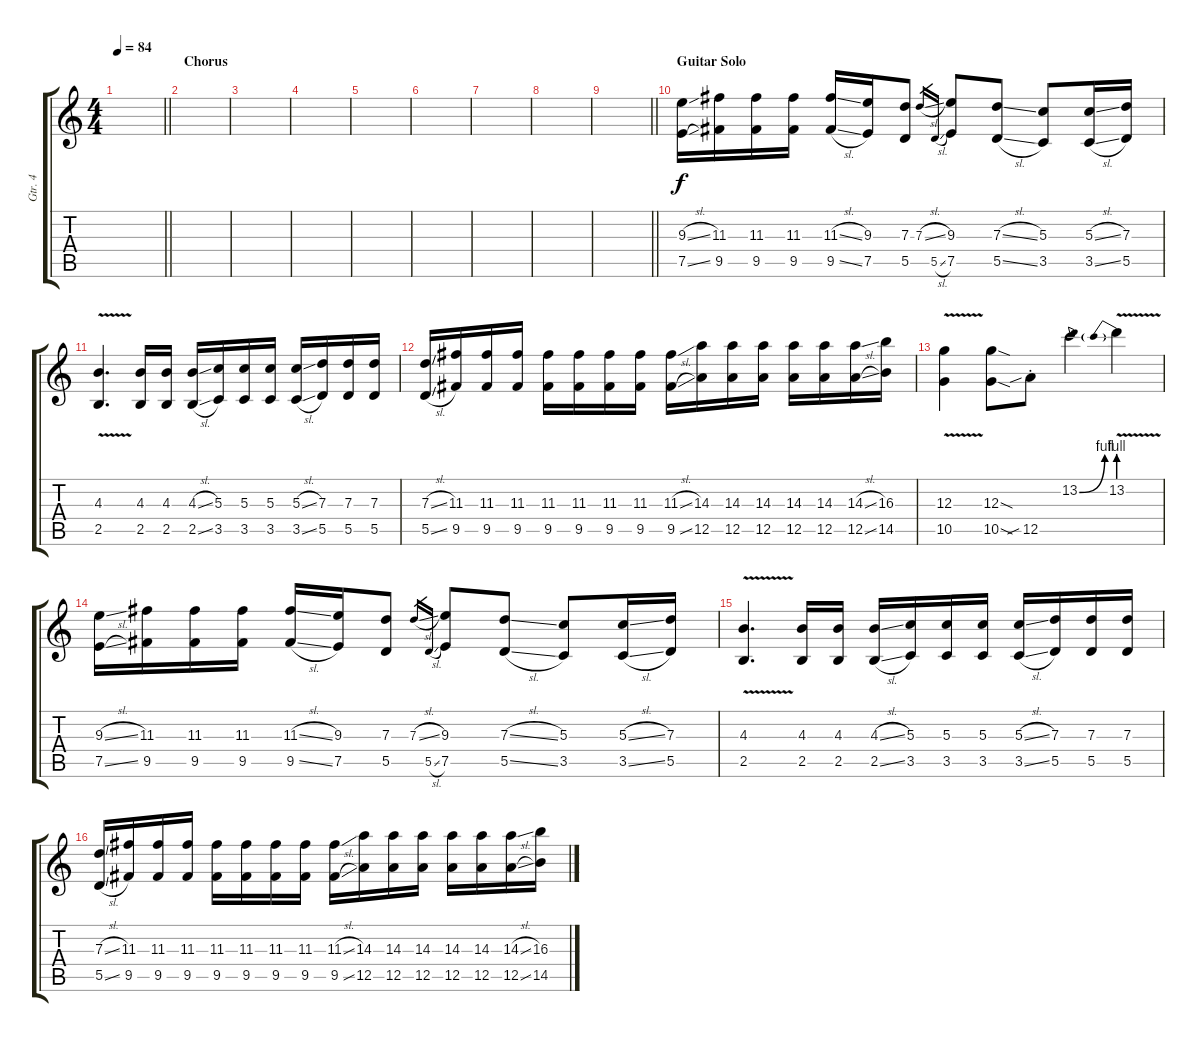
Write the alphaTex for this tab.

\track ("Gtr. 4" "Gtr. 4") {instrument overdrivenguitar}
\staff {score tabs}
\tuning (E4 B3 G3 D3 A2 E2) {hide}
\ts (4 4)
\tempo 84
\clef g2
\barLineRight lightlight
\ks c
|
\section ("" "Chorus")
|
|
|
|
|
|
|
\barLineRight lightlight
|
\section ("" "Guitar Solo")
(9.3{sl} 7.5{sl}).16 (11.3 9.5).16 (11.3 9.5).16 (11.3 9.5).16 (11.3{sl} 9.5{sl}).16 (9.3 7.5).16 (7.3 5.5).8 7.3{sl}.16{gr} 5.5{sl}.16{gr} (9.3 7.5).8 (7.3{sl} 5.5{sl}).8 (5.3 3.5).8 (5.3{sl} 3.5{sl}).16 (7.3 5.5).16 |
(4.3{v} 2.5{v}).4{d} (4.3 2.5).16 (4.3 2.5).16 (4.3{sl} 2.5{sl}).16 (5.3 3.5).16 (5.3 3.5).16 (5.3 3.5).16 (5.3{sl} 3.5{sl}).16 (7.3 5.5).16 (7.3 5.5).16 (7.3 5.5).16 |
(7.3{sl} 5.5{sl}).16 (11.3 9.5).16 (11.3 9.5).16 (11.3 9.5).16 (11.3 9.5).16 (11.3 9.5).16 (11.3 9.5).16 (11.3 9.5).16 (11.3{sl} 9.5{sl}).16 (14.3 12.5).16 (14.3 12.5).16 (14.3 12.5).16 (14.3 12.5).16 (14.3 12.5).16 (14.3{sl} 12.5{sl}).16 (16.3 14.5).16 |
(12.3{v} 10.5{v}).4 (12.3{sod} 10.5{sod}).8 12.5{sib st}.8 13.2{be (bend 0 0 60 4)}.4 13.2{be (prebend 0 4 60 4) v}.4 |
(9.3{sl} 7.5{sl}).16 (11.3 9.5).16 (11.3 9.5).16 (11.3 9.5).16 (11.3{sl} 9.5{sl}).16 (9.3 7.5).16 (7.3 5.5).8 7.3{sl}.16{gr} 5.5{sl}.16{gr} (9.3 7.5).8 (7.3{sl} 5.5{sl}).8 (5.3 3.5).8 (5.3{sl} 3.5{sl}).16 (7.3 5.5).16 |
(4.3{v} 2.5{v}).4{d} (4.3 2.5).16 (4.3 2.5).16 (4.3{sl} 2.5{sl}).16 (5.3 3.5).16 (5.3 3.5).16 (5.3 3.5).16 (5.3{sl} 3.5{sl}).16 (7.3 5.5).16 (7.3 5.5).16 (7.3 5.5).16 |
(7.3{sl} 5.5{sl}).16 (11.3 9.5).16 (11.3 9.5).16 (11.3 9.5).16 (11.3 9.5).16 (11.3 9.5).16 (11.3 9.5).16 (11.3 9.5).16 (11.3{sl} 9.5{sl}).16 (14.3 12.5).16 (14.3 12.5).16 (14.3 12.5).16 (14.3 12.5).16 (14.3 12.5).16 (14.3{sl} 12.5{sl}).16 (16.3 14.5).16
